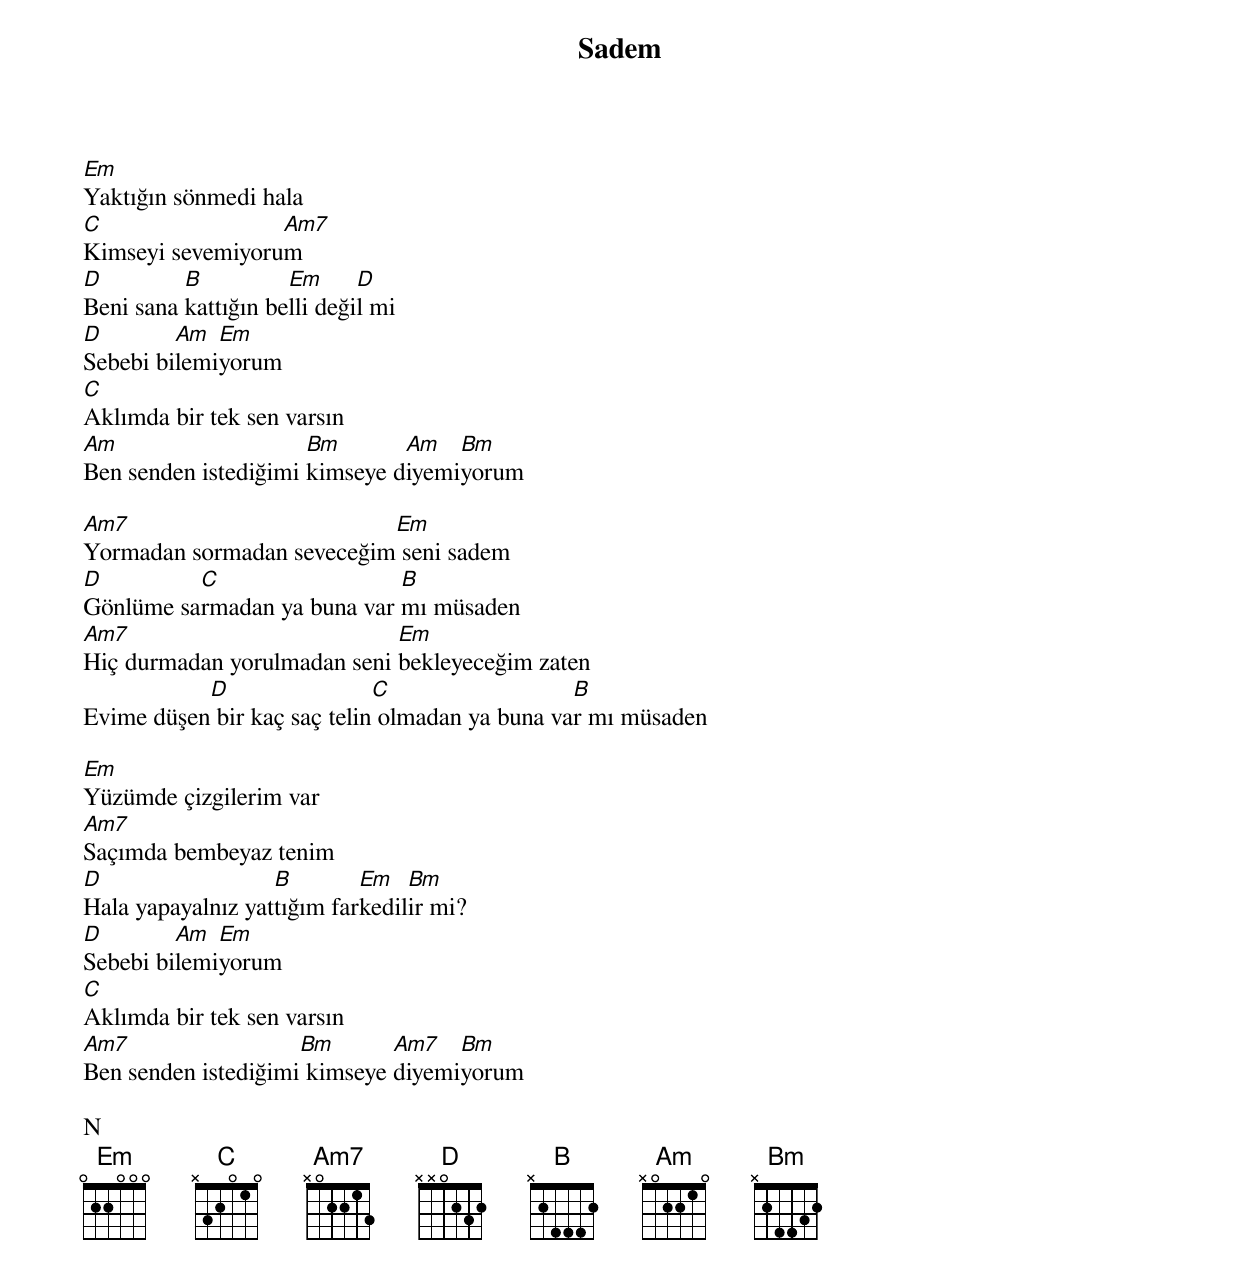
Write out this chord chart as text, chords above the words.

{title: Sadem}
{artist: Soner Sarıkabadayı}

Em
Yaktığın sönmedi hala
C                 Am7
Kimseyi sevemiyorum
D         B          Em      D
Beni sana kattığın belli değil mi
D        Am  Em
Sebebi bilemiyorum
C
Aklımda bir tek sen varsın
Am                    Bm       Am   Bm
Ben senden istediğimi kimseye diyemiyorum

Am7                        Em
Yormadan sormadan seveceğim seni sadem
D         C                  B
Gönlüme sarmadan ya buna var mı müsaden
Am7                          Em
Hiç durmadan yorulmadan seni bekleyeceğim zaten
           D                 C                  B
Evime düşen bir kaç saç telin olmadan ya buna var mı müsaden

Em
Yüzümde çizgilerim var
Am7
Saçımda bembeyaz tenim
D                  B        Em   Bm
Hala yapayalnız yattığım farkedilir mi?
D        Am  Em
Sebebi bilemiyorum
C
Aklımda bir tek sen varsın
Am7                  Bm       Am7   Bm
Ben senden istediğimi kimseye diyemiyorum ​

N
